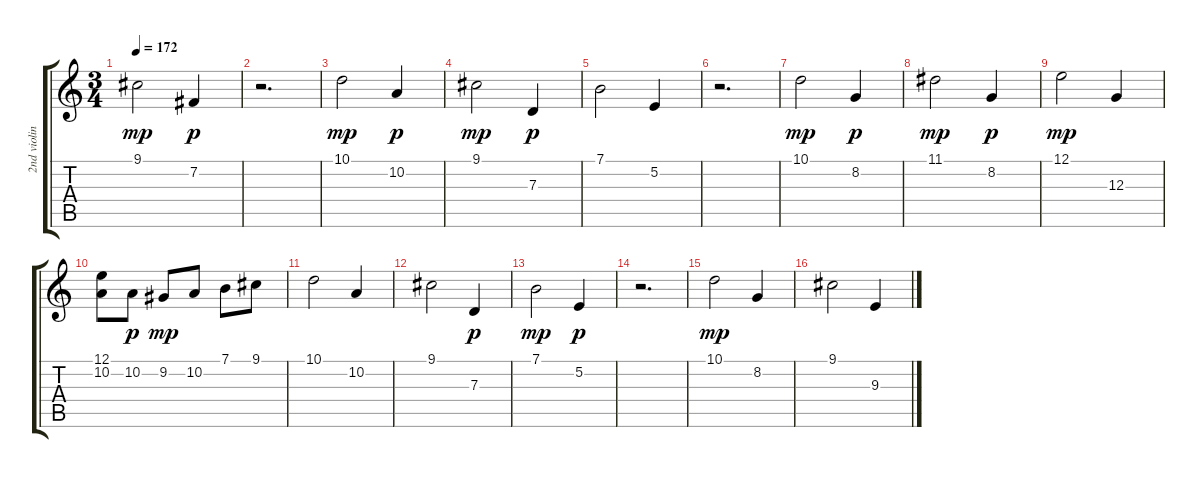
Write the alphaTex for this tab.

\track ("2nd violins" "2nd violin") {instrument stringensemble1}
\staff {score tabs}
\tuning (E4 B3 G3 D3 A2 E2) {hide}
\ts (3 4)
\tempo 172
\clef g2
\ks c
9.1.2{dy mp} 7.2.4{dy p} |
r.2{d} |
10.1.2{dy mp} 10.2.4{dy p} |
9.1.2{dy mp} 7.3.4{dy p} |
7.1.2 5.2.4 |
r.2{d} |
10.1.2{dy mp} 8.2.4{dy p} |
11.1.2{dy mp} 8.2.4{dy p} |
12.1.2{dy mp} 12.3.4 |
(12.1 10.2).8 10.2.8{dy p} 9.2.8{dy mp} 10.2.8 7.1.8 9.1.8 |
10.1.2 10.2.4 |
9.1.2 7.3.4{dy p} |
7.1.2{dy mp} 5.2.4{dy p} |
r.2{d} |
10.1.2{dy mp} 8.2.4 |
9.1.2 9.3.4
